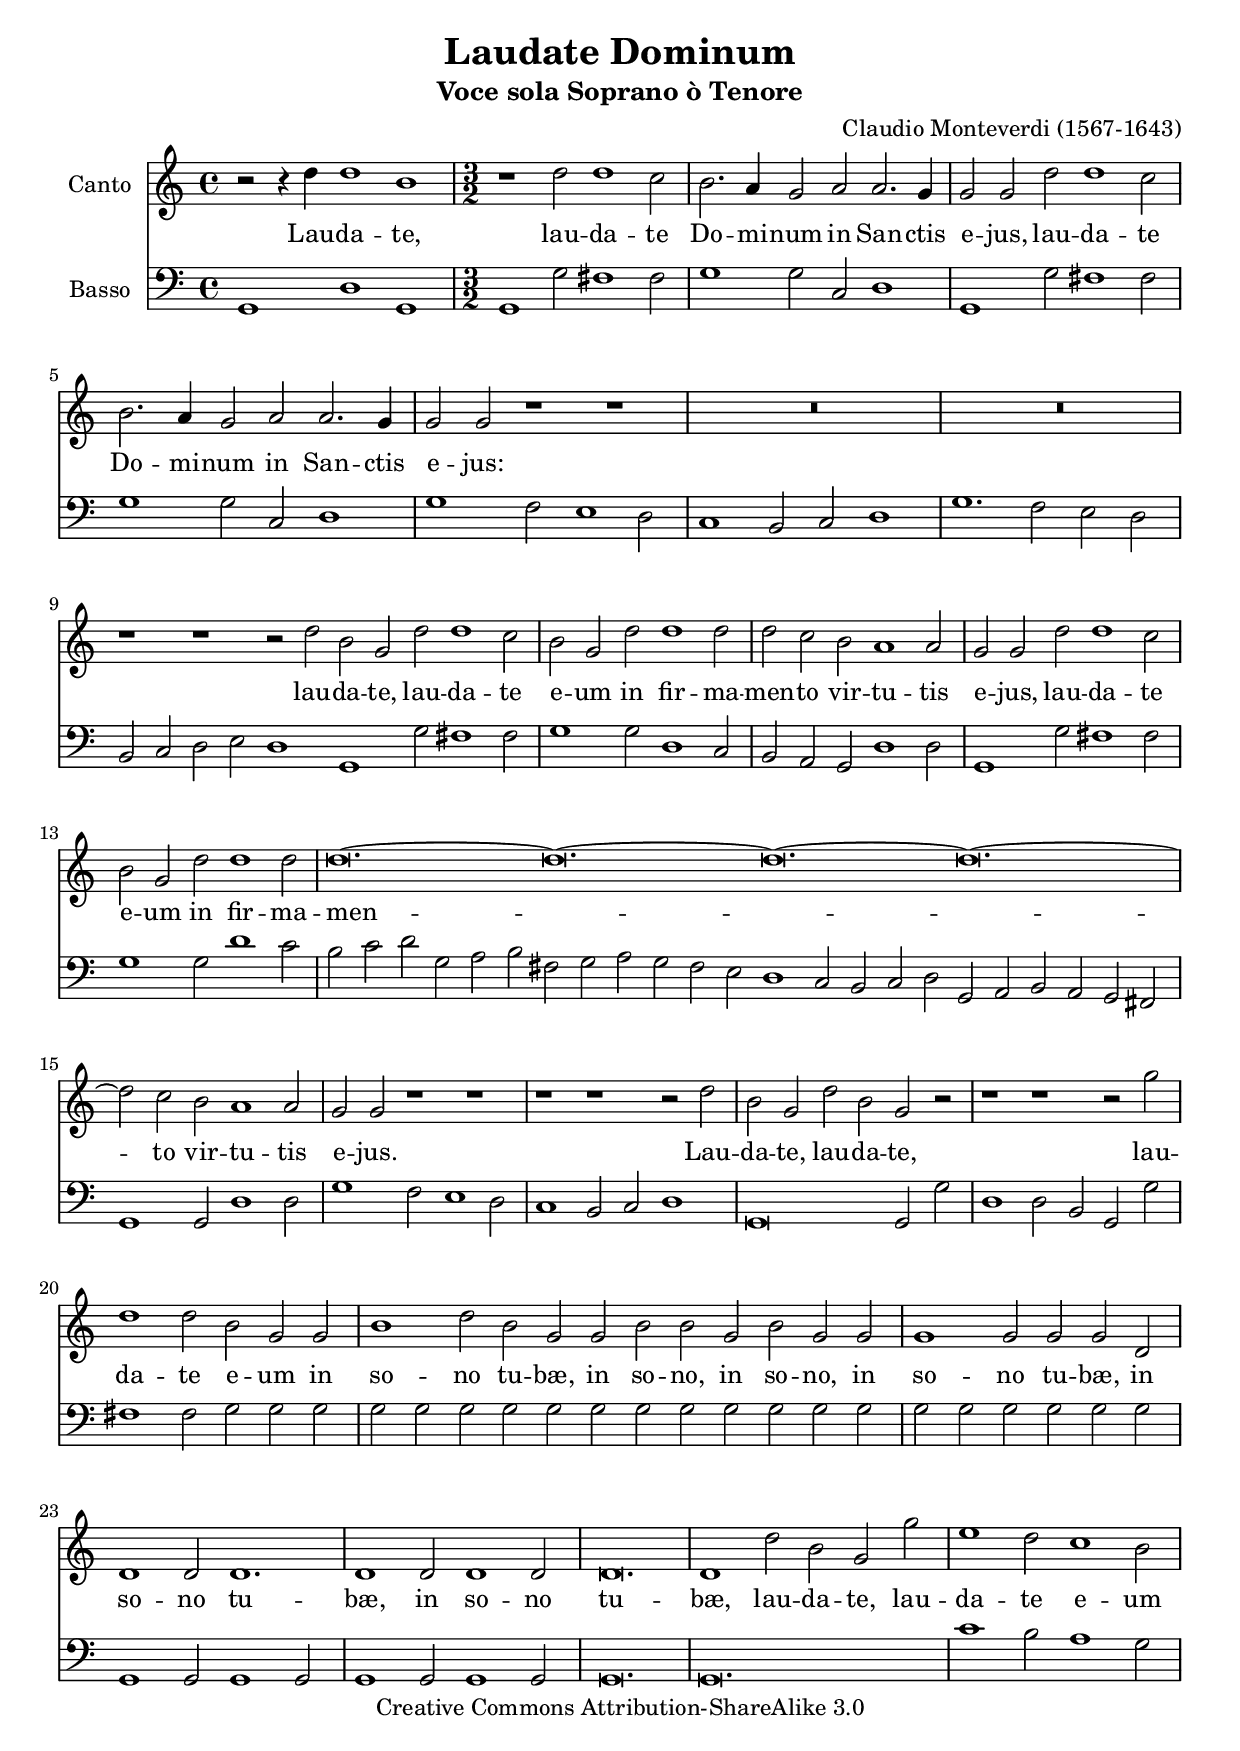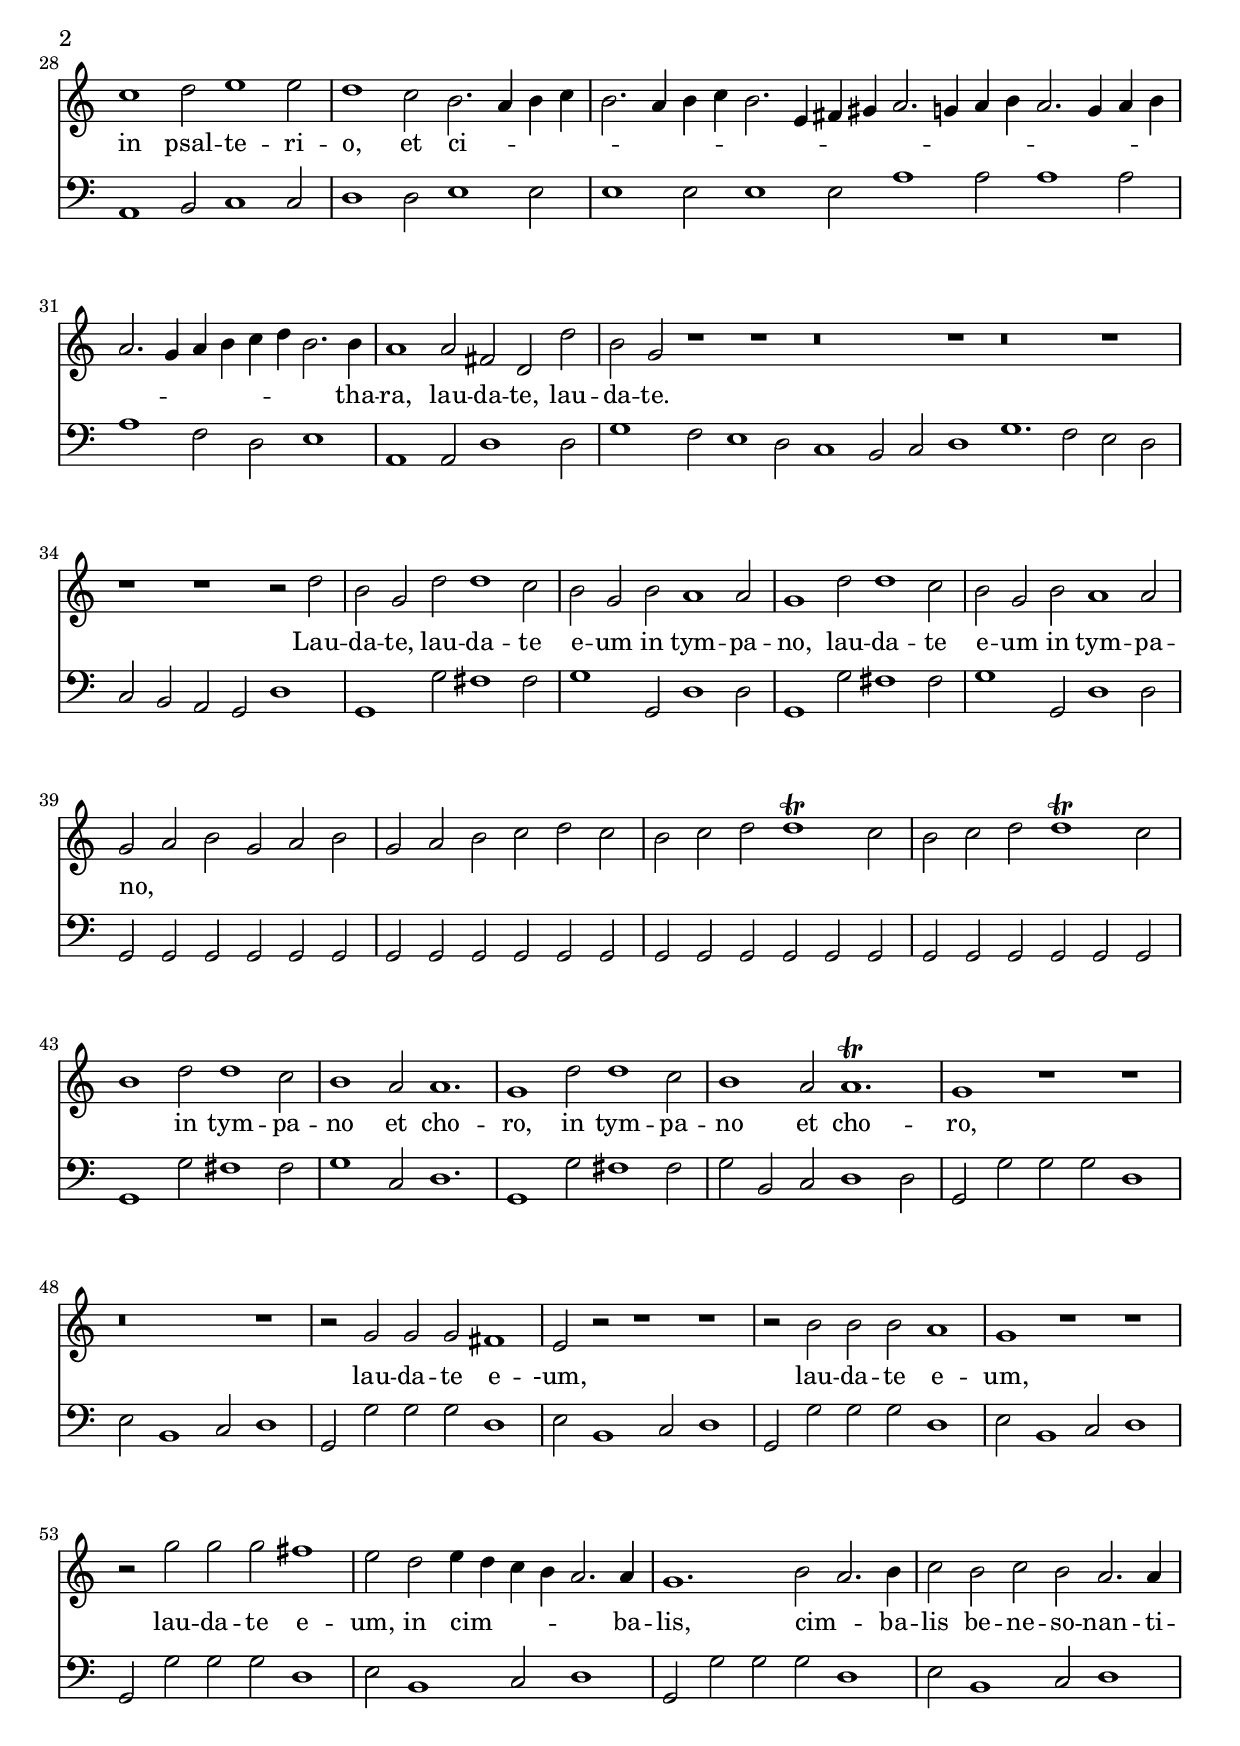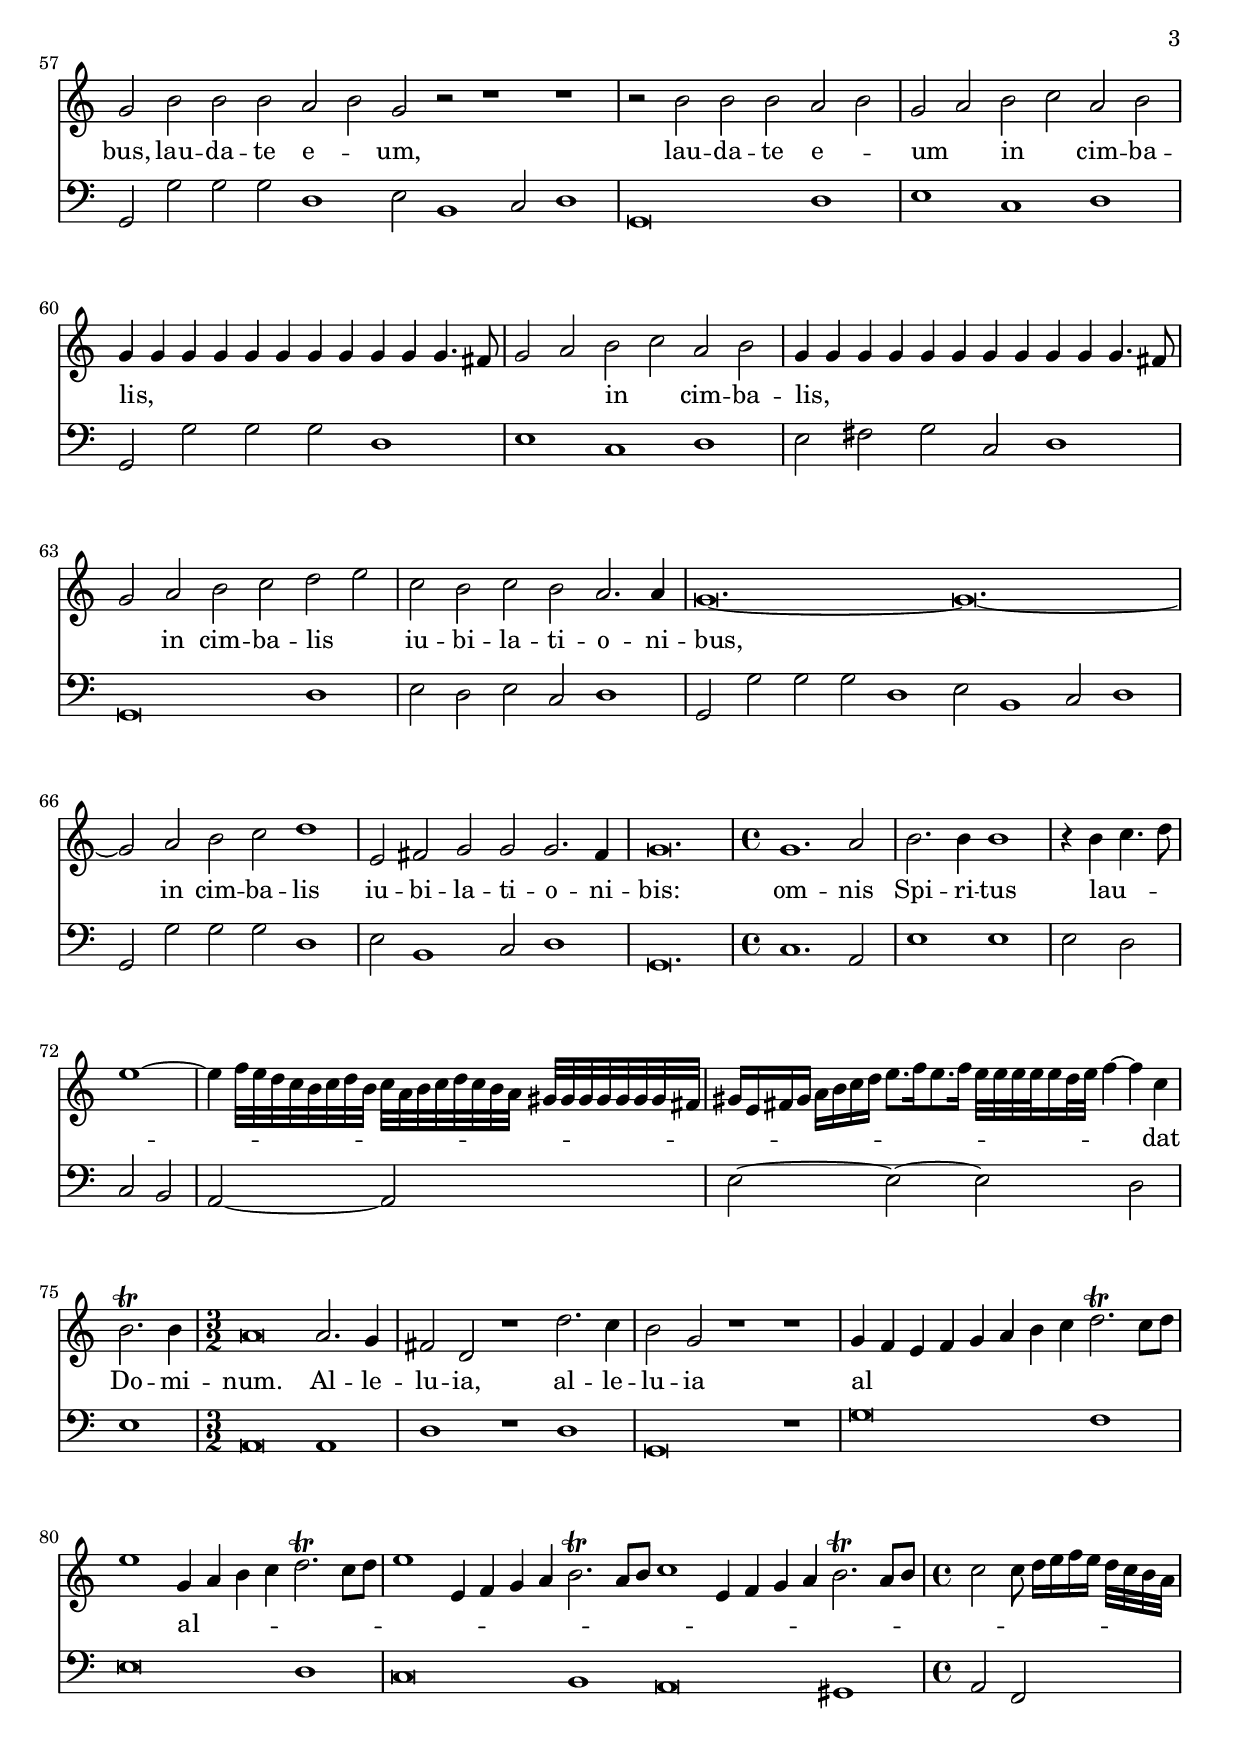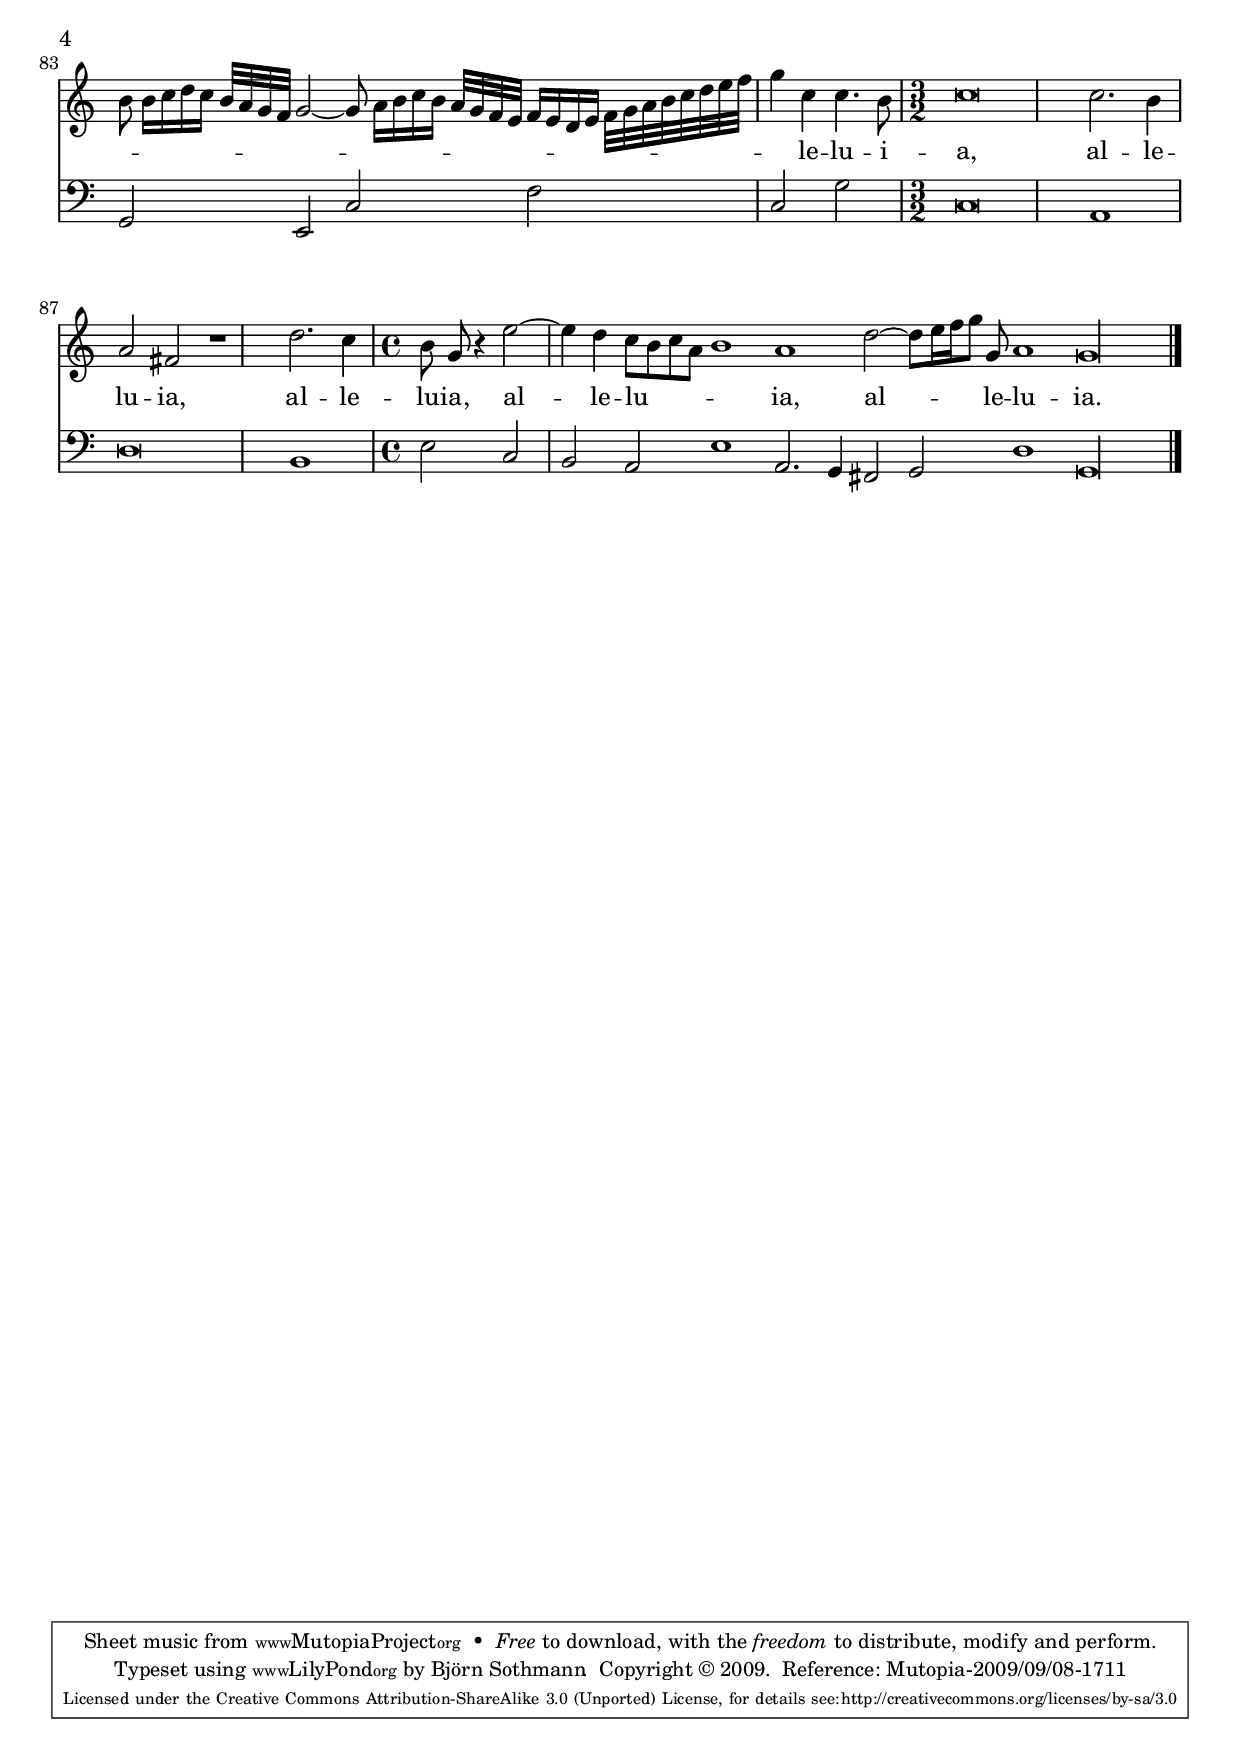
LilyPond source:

\version "2.12.2"

\header {
	title = "Laudate Dominum"
	subtitle = "Voce sola Soprano ò Tenore"
	composer = "Claudio Monteverdi (1567-1643)"
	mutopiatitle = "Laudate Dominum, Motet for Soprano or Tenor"
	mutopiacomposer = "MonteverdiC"
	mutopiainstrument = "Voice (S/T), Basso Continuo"
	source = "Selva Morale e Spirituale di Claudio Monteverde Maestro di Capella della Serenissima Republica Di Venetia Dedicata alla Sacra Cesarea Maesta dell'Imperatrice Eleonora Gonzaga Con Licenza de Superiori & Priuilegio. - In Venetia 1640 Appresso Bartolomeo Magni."
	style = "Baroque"
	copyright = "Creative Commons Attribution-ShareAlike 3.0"
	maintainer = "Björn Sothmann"
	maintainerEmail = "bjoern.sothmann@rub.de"
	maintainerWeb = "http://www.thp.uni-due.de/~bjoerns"

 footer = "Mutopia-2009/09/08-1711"
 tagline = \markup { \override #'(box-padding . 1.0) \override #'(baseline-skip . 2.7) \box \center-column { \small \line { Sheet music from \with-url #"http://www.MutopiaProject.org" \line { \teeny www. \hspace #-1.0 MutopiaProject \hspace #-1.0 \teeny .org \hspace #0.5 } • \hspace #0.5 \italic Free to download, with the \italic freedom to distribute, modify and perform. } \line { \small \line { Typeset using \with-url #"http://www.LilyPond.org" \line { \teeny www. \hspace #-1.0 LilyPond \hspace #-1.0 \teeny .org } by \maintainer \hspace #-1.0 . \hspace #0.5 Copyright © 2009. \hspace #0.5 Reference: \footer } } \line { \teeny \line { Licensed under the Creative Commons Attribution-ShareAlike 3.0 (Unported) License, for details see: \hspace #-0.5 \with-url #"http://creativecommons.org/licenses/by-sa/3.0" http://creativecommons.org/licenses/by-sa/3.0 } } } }
}

\include "deutsch.ly"

verse= \lyricmode {
Lau -- da -- te, lau -- da -- te Do -- mi -- num in San -- ctis e -- jus, lau -- da -- te Do -- mi -- num in San -- ctis e -- jus: lau -- da -- te, lau -- da -- te e -- um in fir -- ma -- men -- to vir -- tu -- tis e -- jus, lau -- da -- te e -- um in fir -- ma -- men -- to vir -- tu -- tis e -- jus. Lau -- da -- te, lau -- da -- te, lau -- da -- te e -- um in so -- no tu -- bæ, in so -- no, in so -- no, in so -- no tu -- bæ, in so -- no tu -- bæ, in so -- no tu -- bæ, lau -- da -- te, lau -- da -- te e -- um in psal -- te -- ri -- o, et ci -- tha -- ra, lau -- da -- te, lau -- da -- te. Lau -- da -- te, lau -- da -- te e -- um in tym -- pa -- no, lau -- da -- te e -- um in tym -- pa -- no, in tym -- pa -- no et cho -- ro, in tym -- pa -- no et cho -- ro, lau -- da -- te e -- -um, lau -- da -- te e -- um, lau -- da -- te e -- um, in cim -- ba -- lis, cim -- ba -- lis be -- ne -- so -- nan -- ti -- bus, lau -- da -- te e -- um, lau -- da -- te e -- um in cim -- ba -- lis, in cim -- ba -- lis, in cim -- ba -- lis iu -- bi -- la -- ti -- o -- ni -- bus, in cim -- ba -- lis iu -- bi -- la -- ti -- o -- ni -- bis: om -- nis Spi -- ri -- tus lau -- dat Do -- mi -- num. Al -- le -- lu -- ia, al -- le -- lu -- ia al al -- le -- lu -- i -- a, al -- le -- lu -- ia, al -- le -- lu -- ia, al -- le -- lu -- ia, al -- le -- lu -- ia.
}
 

staffCanto = \new Staff  {
	\time 4/4
	\override Score.MetronomeMark #'stencil = ##f
	\tempo 4 = 160 
	\set Staff.instrumentName="Canto"
	\set Staff.midiInstrument="oboe"
	\key c \major
	\clef treble
	\relative c'' { 	
		\context Voice = "melodyCan" {
			\dynamicUp
			\autoBeamOff
			\set Score.measureLength = #(ly:make-moment 3 1)
			r2 r4 d d1 h |
			\time 3/2
			\tempo 4=360
			\set Score.measureLength = #(ly:make-moment 3 1)
			r1 d2 d1 c2 |
			h2. a4 g2 a a2. g4 |
			g2 g d' d1 c2 |
			h2. a4 g2 a a2. g4 |
			g2 g r1 r |
			R\breve.*2 |
			\set Score.measureLength = #(ly:make-moment 6 1)
			r1 r r2 d' h g d' d1 c2 |
			\set Score.measureLength = #(ly:make-moment 3 1)
			h g d' d1 d2 |
			d2 c h a1 a2 |
			g g d' d1 c2 |
			h g d' d1 d2 |
			\set Score.measureLength = #(ly:make-moment 12 1)
			d\breve.~ d~ d~ d~ |
			\set Score.measureLength = #(ly:make-moment 3 1)
			d2 c h a1 a2 |
			g g r1 r |
			r r r2 d' |
			h g d' h g r |
			r1 r r2 g' |
			d1 d2 h g g |
			\set Score.measureLength = #(ly:make-moment 6 1)
			h1 d2 h g g h h g h g g |
			\set Score.measureLength = #(ly:make-moment 3 1)
			g1 g2 g g d |
			d1 d2 d1. |
			d1 d2 d1 d2 |
			d\breve. |
			d1 d'2 h g g' |
			e1 d2 c1 h2 |
			c1 d2 e1 e2 |
			d1 c2 h2.\melisma a4 h c |
			\set Score.measureLength = #(ly:make-moment 6 1)
			h2. a4 h c h2. e,4 fis gis a2. g4 a h a2. g4 a h |
			\set Score.measureLength = #(ly:make-moment 3 1)
			a2. g4 a h c d h2.\melismaEnd h4 |
			a1 a2 fis d d' |
			\set Score.measureLength = #(ly:make-moment 9 1)
			h g r1 r r\breve r1 r\breve r1 |
			\set Score.measureLength = #(ly:make-moment 3 1)
			r1 r1 r2 d' |
			h g d' d1 c2 |
			h g h a1 a2 |
			g1 d'2 d1 c2 |
			h g h a1 a2 |
			g\melisma a h g a h |
			g a h c d c |
			h c d d1\trill c2 |
			h c d d1\trill c2 |
			h1\melismaEnd d2 d1 c2 |
			h1 a2 a1. |
			g1 d'2 d1 c2 |
			h1 a2 a1.\trill |
			\set Score.measureLength = #(ly:make-moment 6 1)
			g1 r r r\breve r1 |
			\set Score.measureLength = #(ly:make-moment 3 1)
			r2 g g g fis1 |
			e2 r r1 r |
			r2 h' h h a1 |
			g r r |
			r2 g' g g fis1 |
			e2 d e4\melisma d c h a2.\melismaEnd a4 |
			g1. h2\melisma a2.\melismaEnd h4 |
			c2 h c h a2. a4 |
			\set Score.measureLength = #(ly:make-moment 6 1)
			g2 h h h a\melisma h\melismaEnd g r r1 r |
			\set Score.measureLength = #(ly:make-moment 3 1)
			r2 h h h a\melisma h\melismaEnd |
			g\melisma a\melismaEnd h\melisma c\melismaEnd a h |
			g4\melisma g g g g g g g g g g4. fis8 |
			g2 a\melismaEnd h\melisma c\melismaEnd a h |
			g4\melisma g g g g g g g g g g4. fis8 |
			g2\melismaEnd a h c d\melisma e\melismaEnd |
			c h c h a2. a4 |
			\set Score.measureLength = #(ly:make-moment 6 1)
			g\breve.~ g~ |
			\set Score.measureLength = #(ly:make-moment 3 1)
			g2 a h c d1 |
			e,2 fis g g g2. fis4 |
			g\breve. |
			\time 4/4
			\tempo 4=120
			\set Score.measureLength = #(ly:make-moment 4 2)
			g1. a2 |
			h2. h4 h1 |
			\set Score.measureLength = #(ly:make-moment 4 4)
			r4 h\melisma c4. d8 |
			e1~ |
			e4 f32[ e d c h c d h] c[ a h c d c h a] gis[ gis gis gis gis gis gis fis] |
			\set Score.measureLength = #(ly:make-moment 4 2)
			gis16[ e fis gis] a[ h c d] e8.[ f16 e8. f16] e32[ e e e e16 d32 e] f4~ f4\melismaEnd c |
			\set Score.measureLength = #(ly:make-moment 4 4)
			h2.\trill h4 |
			\time 3/2
			\tempo 4=360
			\set Score.measureLength = #(ly:make-moment 3 1)
			a\breve a2. g4 |
			fis2 d r1 d'2. c4 |
			h2 g r1 r |
			g4\melisma f e f g a h c d2.\trill c8[ d] |
			e1\melismaEnd g,4\melisma a h c d2.\trill c8[ d] |
			\set Score.measureLength = #(ly:make-moment 6 1)
			e1 e,4 f g a h2.\trill a8[ h] c1 e,4 f g a h2.\trill a8[ h] |
			\time 4/4
			\tempo 4=120
			c2 c8 d16[ e f e] d32[ c h a] |
			\set Score.measureLength = #(ly:make-moment 4 2)
			h8 h16[ c d c] h32[ a g f] g2~ g8 a16[ h c h] a32[ g f e] f16[ e d e] f32[ g a h c d e f] |
			\set Score.measureLength = #(ly:make-moment 4 4)
			g4\melismaEnd c, c4. h8 |
			\time 3/2
			\tempo 4=360
			c\breve c2. h4 |
			a2 fis r1 d'2. c4 |
			\time 4/4
			\tempo 4=120
			h8 g r4 e'2~ |
			\set Score.measureLength = #(ly:make-moment 9 1)
			e4 d c8[\melisma h c a] h1\melismaEnd a d2~ d8[ e16 f16 g8] g, a1 g\longa |
		}

	\bar "|."
	}

}
staffBasso = \new Staff  {
	\set Staff.instrumentName="Basso"
	\set Staff.midiInstrument="harpsichord"
	\key c \major
	\clef bass
	\relative c {
		\set Score.measureLength = #(ly:make-moment 3 1)
		g1 d' g, |
		\time 3/2
		\tempo 4=360
		\set Score.measureLength = #(ly:make-moment 3 1)
		g g'2 fis1 fis2 |
		g1 g2 c, d1 |
		g, g'2 fis1 fis2 |
		g1 g2 c, d1 |
		g f2 e1 d2 |
		c1 h2 c d1 |
		g1. f2 e d |
		\set Score.measureLength = #(ly:make-moment 6 1)
		h c d e d1 g, g'2 fis1 fis2 |
		\set Score.measureLength = #(ly:make-moment 3 1)
		g1 g2 d1 c2 |
		h a g d'1 d2 |
		g,1 g'2 fis1 fis2 |
		g1 g2 d'1 c2 |
		\set Score.measureLength = #(ly:make-moment 12 1)
		h c d g, a h fis g a g fis e d1 c2 h c d g, a h a g fis |
		\set Score.measureLength = #(ly:make-moment 3 1)
		g1 g2 d'1 d2 |
		g1 f2 e1 d2 |
		c1 h2 c d1 |
		g,\breve g2 g' |
		d1 d2 h g g' |
		fis1 fis2 g g g |
		\set Score.measureLength = #(ly:make-moment 6 1)
		g g g g g g g g g g g g |
		\set Score.measureLength = #(ly:make-moment 3 1)
		g g g g g g |
		g,1 g2 g1 g2 |
		g1 g2 g1 g2 |
		g\breve. |
		g |
		c'1 h2 a1 g2 |
		a,1 h2 c1 c2 |
		d1 d2 e1 e2 |
		\set Score.measureLength = #(ly:make-moment 6 1)
		e1 e2 e1 e2 a1 a2 a1 a2 |
		\set Score.measureLength = #(ly:make-moment 3 1)
		a1 f2 d e1 |
		a, a2 d1 d2 |
		\set Score.measureLength = #(ly:make-moment 9 1)
		g1 f2 e1 d2 c1 h2 c d1 g1. f2 e  d |
		\set Score.measureLength = #(ly:make-moment 3 1)
		c h a g d'1 |
		g, g'2 fis1 fis2 |
		g1 g,2 d'1 d2 |
		g,1 g'2 fis1 fis2 |
		g1 g,2 d'1 d2 |
		g, g g g g g |
		g g g g g g |
		g g g g g g |
		g g g g g g |
		g1 g'2 fis1 fis2 |
		g1 c,2 d1. |
		g,1 g'2 fis1 fis2 |
		g h, c d1 d2 |
		\set Score.measureLength = #(ly:make-moment 3 1)
		g,2 g' g g d1 e2 h1 c2 d1 |
		\set Score.measureLength = #(ly:make-moment 3 1)
		g,2 g' g g d1 |
		e2 h1 c2 d1 |
		g,2 g' g g d1 |
		e2 h1 c2 d1 |
		g,2 g' g g d1 |
		e2 h1 c2 d1 |
		g,2 g' g g d1 |
		e2 h1 c2 d1 |
		\set Score.measureLength = #(ly:make-moment 6 1)
		g,2 g' g g d1 e2 h1 c2 d1 |
		\set Score.measureLength = #(ly:make-moment 3 1)
		g,\breve d'1 |
		e c d |
		g,2 g' g g d1 |
		e c d |
		e2 fis g c, d1 |
		g,\breve d'1 |
		e2 d e c d1 |
		\set Score.measureLength = #(ly:make-moment 6 1)
		g,2 g' g g d1 e2 h1 c2 d1 |
		\set Score.measureLength = #(ly:make-moment 3 1)
		g,2 g' g g d1 |
		e2 h1 c2 d1 |
		g,\breve. |
		\time 4/4
		\tempo 4=160
		\set Score.measureLength = #(ly:make-moment 4 2)
		c1. a2 |
		e'1 e |
		\set Score.measureLength = #(ly:make-moment 4 4)
		e2 d |
		c h |
		a2~ a |
		\set Score.measureLength = #(ly:make-moment 4 2)
		e'~ e~ e d |
		\set Score.measureLength = #(ly:make-moment 4 4)
		e1 |
		\time 3/2
		\tempo 4=360
		\set Score.measureLength = #(ly:make-moment 3 1)
		a,\breve a1 |
		d r d |
		g,\breve r1 |
		g'\breve f1 |
		e\breve d1 |
		\set Score.measureLength = #(ly:make-moment 6 1)
		c\breve h1 a\breve gis1 |
		\time 4/4
		\tempo 4=120
		a2 f |
		\set Score.measureLength = #(ly:make-moment 4 2)
		g e c' f |
		\set Score.measureLength = #(ly:make-moment 4 4)
		c g' |
		\time 3/2
		\tempo 4=360
		c,\breve a1 |
		d\breve h1 |
		\time 4/4
		\tempo 4=120
		e2 c |
		\set Score.measureLength = #(ly:make-moment 9 1)
		h a e'1 a,2. g4 fis2 g d'1 g,\longa |
	\bar "|."
	}

}


\score {
	<<
		\staffCanto
		\context Lyrics = "lmelodyCan" \lyricmode  { \lyricsto "melodyCan" \verse }
		
		\staffBasso
	>>
	
	\midi {
	}

	\layout  {
	}
}

\paper {
}

